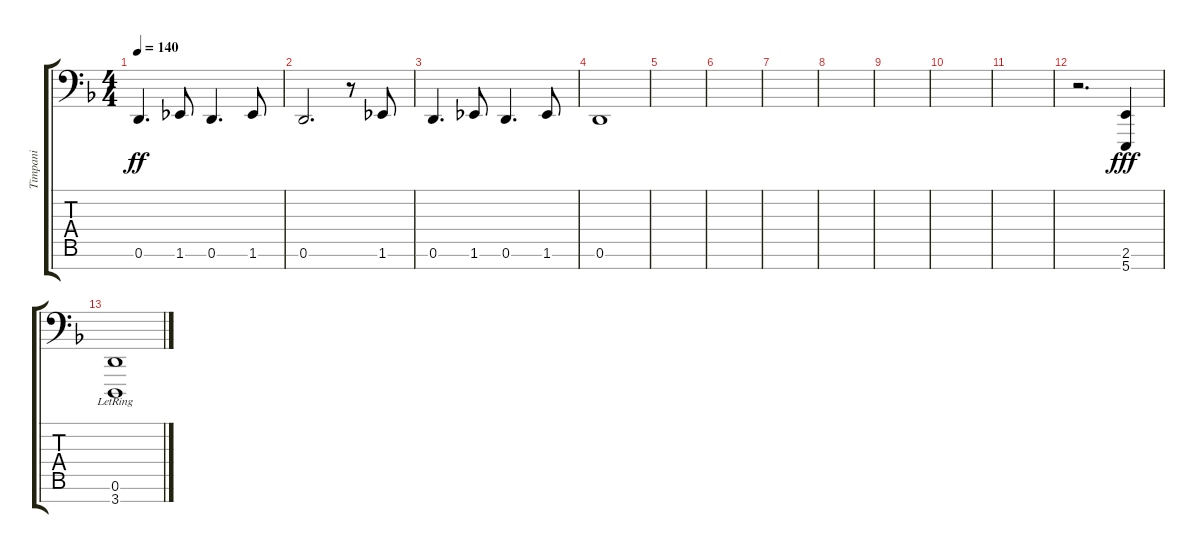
\track ("Timpani" "Timpani") {instrument timpani}
\staff {score tabs}
\tuning (E4 B3 G3 D3 A2 D2 B0) {hide}
\ts (4 4)
\tempo 140
\clef f4
\ks dminor
0.6.4{d dy ff} 1.6.8 0.6.4{d} 1.6.8 |
0.6.2{d} r.8 1.6.8 |
0.6.4{d} 1.6.8 0.6.4{d} 1.6.8 |
0.6.1 |
|
|
|
|
|
|
|
r.2{d} (2.6 5.7).4{dy fff} |
(0.6{lr} 3.7).1
